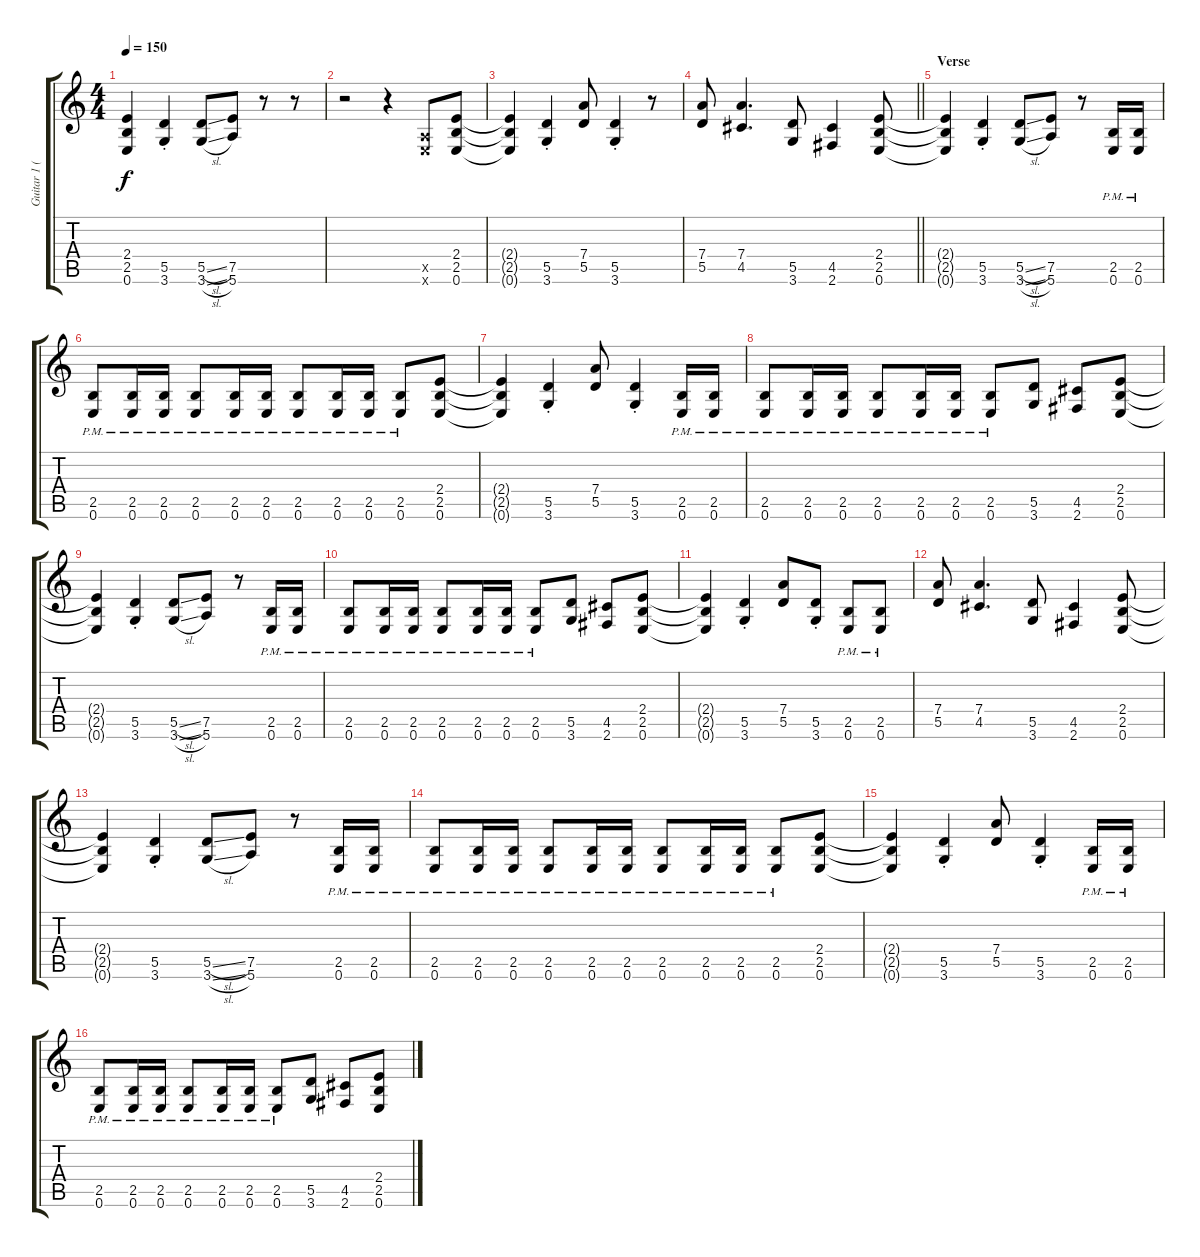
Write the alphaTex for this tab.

\track ("Guitar 1 (Smith)" "Guitar 1 (") {instrument distortionguitar}
\staff {score tabs}
\tuning (E4 B3 G3 D3 A2 E2) {hide}
\ts (4 4)
\tempo 150
\clef g2
\ks c
(2.4{t} 2.5{t} 0.6{t}).4{dy f} (5.5{st} 3.6{st}).4 (5.5{sl} 3.6{sl}).8 (7.5 5.6).8 r.8 r.8 |
r.2 r.4 (0.5{x} 0.6{x}).8 (2.4 2.5 0.6).8 |
(2.4{t} 2.5{t} 0.6{t}).4 (5.5{st} 3.6{st}).4 (7.4 5.5).8 (5.5{st} 3.6{st}).4 r.8 |
\barLineRight lightlight
(7.4 5.5).8 (7.4 4.5).4{d} (5.5 3.6).8 (4.5 2.6).4 (2.4 2.5 0.6).8 |
\section ("" "Verse")
(2.4{t} 2.5{t} 0.6{t}).4 (5.5{st} 3.6{st}).4 (5.5{sl} 3.6{sl}).8 (7.5 5.6).8 r.8 (2.5{pm} 0.6{pm}).16 (2.5{pm} 0.6{pm}).16 |
(2.5{pm} 0.6{pm}).8 (2.5{pm} 0.6{pm}).16 (2.5{pm} 0.6{pm}).16 (2.5{pm} 0.6{pm}).8 (2.5{pm} 0.6{pm}).16 (2.5{pm} 0.6{pm}).16 (2.5{pm} 0.6{pm}).8 (2.5{pm} 0.6{pm}).16 (2.5{pm} 0.6{pm}).16 (2.5{pm} 0.6{pm}).8 (2.4 2.5 0.6).8 |
(2.4{t} 2.5{t} 0.6{t}).4 (5.5{st} 3.6{st}).4 (7.4 5.5).8 (5.5{st} 3.6{st}).4 (2.5{pm} 0.6{pm}).16 (2.5{pm} 0.6{pm}).16 |
(2.5{pm} 0.6{pm}).8 (2.5{pm} 0.6{pm}).16 (2.5{pm} 0.6{pm}).16 (2.5{pm} 0.6{pm}).8 (2.5{pm} 0.6{pm}).16 (2.5{pm} 0.6{pm}).16 (2.5{pm} 0.6{pm}).8 (5.5 3.6).8 (4.5 2.6).8 (2.4 2.5 0.6).8 |
(2.4{t} 2.5{t} 0.6{t}).4 (5.5{st} 3.6{st}).4 (5.5{sl} 3.6{sl}).8 (7.5 5.6).8 r.8 (2.5{pm} 0.6{pm}).16 (2.5{pm} 0.6{pm}).16 |
(2.5{pm} 0.6{pm}).8 (2.5{pm} 0.6{pm}).16 (2.5{pm} 0.6{pm}).16 (2.5{pm} 0.6{pm}).8 (2.5{pm} 0.6{pm}).16 (2.5{pm} 0.6{pm}).16 (2.5{pm} 0.6{pm}).8 (5.5 3.6).8 (4.5 2.6).8 (2.4 2.5 0.6).8 |
(2.4{t} 2.5{t} 0.6{t}).4 (5.5{st} 3.6{st}).4 (7.4 5.5).8 (5.5{st} 3.6{st}).8 (2.5{pm} 0.6{pm}).8 (2.5{pm} 0.6{pm}).8 |
(7.4 5.5).8 (7.4 4.5).4{d} (5.5 3.6).8 (4.5 2.6).4 (2.4 2.5 0.6).8 |
(2.4{t} 2.5{t} 0.6{t}).4 (5.5{st} 3.6{st}).4 (5.5{sl} 3.6{sl}).8 (7.5 5.6).8 r.8 (2.5{pm} 0.6{pm}).16 (2.5{pm} 0.6{pm}).16 |
(2.5{pm} 0.6{pm}).8 (2.5{pm} 0.6{pm}).16 (2.5{pm} 0.6{pm}).16 (2.5{pm} 0.6{pm}).8 (2.5{pm} 0.6{pm}).16 (2.5{pm} 0.6{pm}).16 (2.5{pm} 0.6{pm}).8 (2.5{pm} 0.6{pm}).16 (2.5{pm} 0.6{pm}).16 (2.5{pm} 0.6{pm}).8 (2.4 2.5 0.6).8 |
(2.4{t} 2.5{t} 0.6{t}).4 (5.5{st} 3.6{st}).4 (7.4 5.5).8 (5.5{st} 3.6{st}).4 (2.5{pm} 0.6{pm}).16 (2.5{pm} 0.6{pm}).16 |
(2.5{pm} 0.6{pm}).8 (2.5{pm} 0.6{pm}).16 (2.5{pm} 0.6{pm}).16 (2.5{pm} 0.6{pm}).8 (2.5{pm} 0.6{pm}).16 (2.5{pm} 0.6{pm}).16 (2.5{pm} 0.6{pm}).8 (5.5 3.6).8 (4.5 2.6).8 (2.4 2.5 0.6).8
